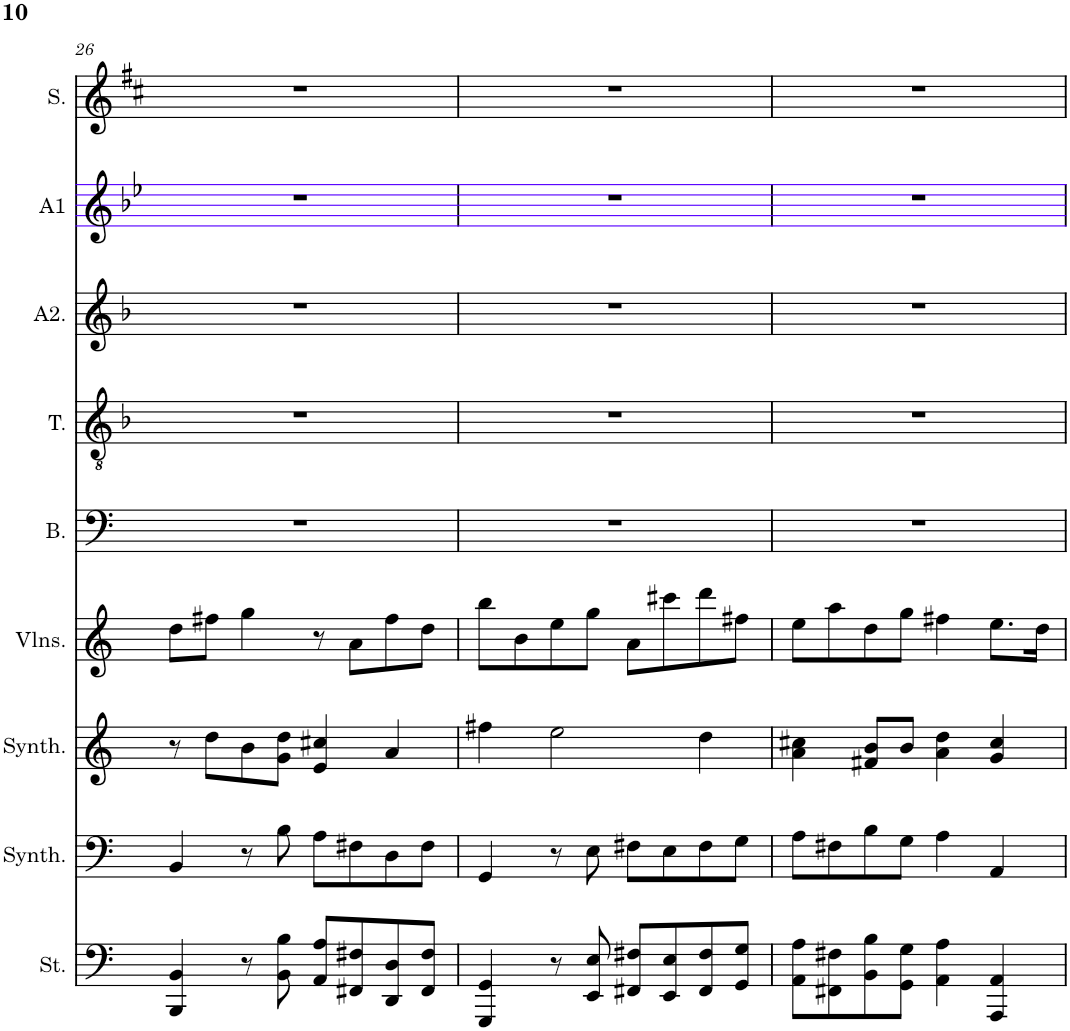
**kern	**kern	**kern	**kern	**kern	**kern	**kern	**kern	**kern
*part9	*part8	*part7	*part6	*part5	*part4	*part3	*part2	*part1
*staff9	*staff8	*staff7	*staff6	*staff5	*staff4	*staff3	*staff2	*staff1
*I"Cordes, D'Bass/Strings, etc	*I"Synthétiseur d'instruments à cordes, Synth strings, etc	*I"Synthétiseur d'instruments à cordes, Synth strings 2	*I"Violons, 1st violins	*I"Basse	*I"Ténor	*I"Alto 2	*I"Alto 1	*I"Soprano
*I'St.	*I'Synth.	*I'Synth.	*I'Vlns.	*I'B.	*I'T.	*I'A2.	*I'A1	*I'S.
!!LO:PB:g=z
*clefF4	*clefF4	*clefG2	*clefG2	*clefF4	*clefGv2	*clefG2	*clefG2	*clefG2
*k[]	*k[]	*k[]	*k[]	*k[]	*k[b-]	*k[b-]	*k[b-e-]	*k[f#c#]
*M4/4	*M4/4	*M4/4	*M4/4	*M4/4	*M4/4	*M4/4	*M4/4	*M4/4
=26	=26	=26	=26	=26	=26	=26	=26	=26
4BBB/ 4BB/	4BB/	8r	8dd\L	1r	1r	1r	1r	1r
.	.	8dd\L	8ff#X\J	.	.	.	.	.
8r	8r	8b\	4gg\	.	.	.	.	.
8BB\ 8B\	8B\	8g\ 8dd\J	.	.	.	.	.	.
8AA/ 8A/L	8A\L	4e/ 4cc#X/	8r	.	.	.	.	.
8FF#X/ 8F#X/	8F#X\	.	8a\L	.	.	.	.	.
8DD/ 8D/	8D\	4a/	8ff#\	.	.	.	.	.
8FF#/ 8F#/J	8F#\J	.	8dd\J	.	.	.	.	.
=27	=27	=27	=27	=27	=27	=27	=27	=27
4GGG/ 4GG/	4GG/	4ff#X\	8bb\L	1r	1r	1r	1r	1r
.	.	.	8b\	.	.	.	.	.
8r	8r	2ee\	8ee\	.	.	.	.	.
8EE/ 8E/	8E\	.	8gg\J	.	.	.	.	.
8FF#X/ 8F#X/L	8F#X\L	.	8a\L	.	.	.	.	.
8EE/ 8E/	8E\	.	8ccc#X\	.	.	.	.	.
8FF#/ 8F#/	8F#\	4dd\	8ddd\	.	.	.	.	.
8GG/ 8G/J	8G\J	.	8ff#X\J	.	.	.	.	.
=28	=28	=28	=28	=28	=28	=28	=28	=28
8AA\ 8A\L	8A\L	4a\ 4cc#X\	8ee\L	1r	1r	1r	1r	1r
8FF#X\ 8F#X\	8F#X\	.	8aa\	.	.	.	.	.
8BB\ 8B\	8B\	8f#X/ 8b/L	8dd\	.	.	.	.	.
8GG\ 8G\J	8G\J	8b/J	8gg\J	.	.	.	.	.
4AA\ 4A\	4A\	4a\ 4dd\	4ff#X\	.	.	.	.	.
4AAA/ 4AA/	4AA/	4g/ 4cc#/	8.ee\L	.	.	.	.	.
.	.	.	16dd\Jk	.	.	.	.	.
=	=	=	=	=	=	=	=	=
*-	*-	*-	*-	*-	*-	*-	*-	*-
